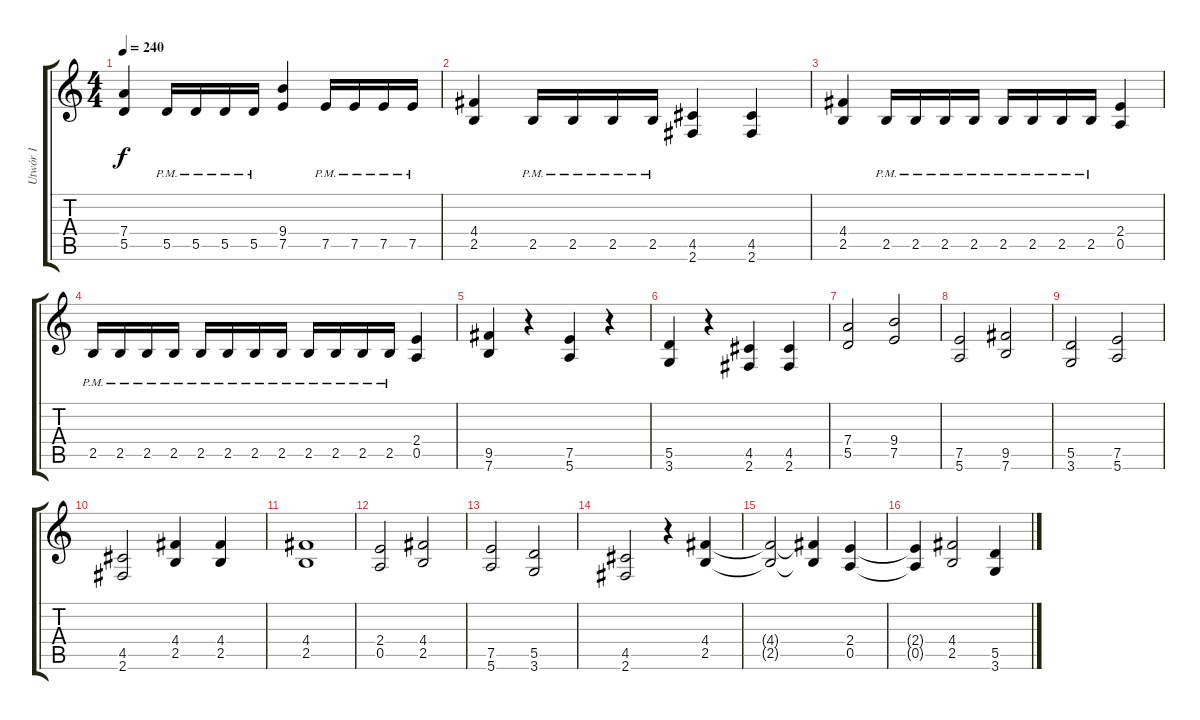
\track ("Utwór 1" "Utwór 1") {instrument distortionguitar}
\staff {score tabs}
\tuning (E4 B3 G3 D3 A2 E2) {hide}
\ts (4 4)
\tempo 240
\clef g2
\ks c
(7.4 5.5).4{dy f} 5.5{pm}.16 5.5{pm}.16 5.5{pm}.16 5.5{pm}.16 (9.4 7.5).4 7.5{pm}.16 7.5{pm}.16 7.5{pm}.16 7.5{pm}.16 |
(4.4 2.5).4 2.5{pm}.16 2.5{pm}.16 2.5{pm}.16 2.5{pm}.16 (4.5 2.6).4 (4.5 2.6).4 |
(4.4 2.5).4 2.5{pm}.16 2.5{pm}.16 2.5{pm}.16 2.5{pm}.16 2.5{pm}.16 2.5{pm}.16 2.5{pm}.16 2.5{pm}.16 (2.4 0.5).4 |
2.5{pm}.16 2.5{pm}.16 2.5{pm}.16 2.5{pm}.16 2.5{pm}.16 2.5{pm}.16 2.5{pm}.16 2.5{pm}.16 2.5{pm}.16 2.5{pm}.16 2.5{pm}.16 2.5{pm}.16 (2.4 0.5).4 |
(9.5 7.6).4 r.4 (7.5 5.6).4 r.4 |
(5.5 3.6).4 r.4 (4.5 2.6).4 (4.5 2.6).4 |
(7.4 5.5).2 (9.4 7.5).2 |
(7.5 5.6).2 (9.5 7.6).2 |
(5.5 3.6).2 (7.5 5.6).2 |
(4.5 2.6).2 (4.4 2.5).4 (4.4 2.5).4 |
(4.4 2.5).1 |
(2.4 0.5).2 (4.4 2.5).2 |
(7.5 5.6).2 (5.5 3.6).2 |
(4.5 2.6).2 r.4 (4.4 2.5).4 |
(4.4{t} 2.5{t}).2 (4.4{t} 2.5{t}).4 (2.4 0.5).4 |
(2.4{t} 0.5{t}).4 (4.4 2.5).2 (5.5 3.6).4
